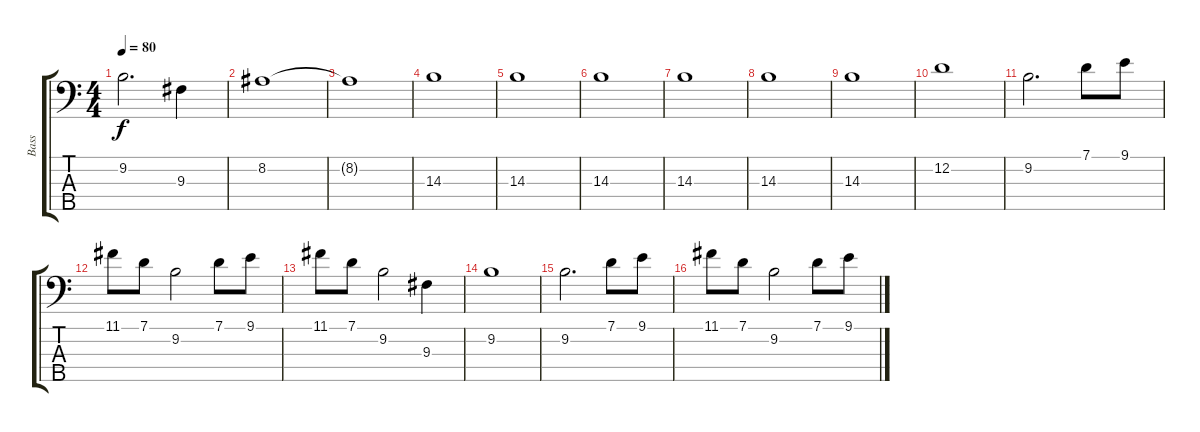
\track ("Bass " "Bass ") {instrument electricbassfinger}
\staff {score tabs}
\tuning (G2 D2 A1 E1 B0) {hide}
\ts (4 4)
\tempo 80
\clef f4
\ks c
9.2.2{d dy f} 9.3.4 |
8.2.1 |
8.2{t}.1 |
14.3.1 |
14.3.1 |
14.3.1 |
14.3.1 |
14.3.1 |
14.3.1 |
12.2.1 |
9.2.2{d} 7.1.8 9.1.8 |
11.1.8 7.1.8 9.2.2 7.1.8 9.1.8 |
11.1.8 7.1.8 9.2.2 9.3.4 |
9.2.1 |
9.2.2{d} 7.1.8 9.1.8 |
11.1.8 7.1.8 9.2.2 7.1.8 9.1.8
